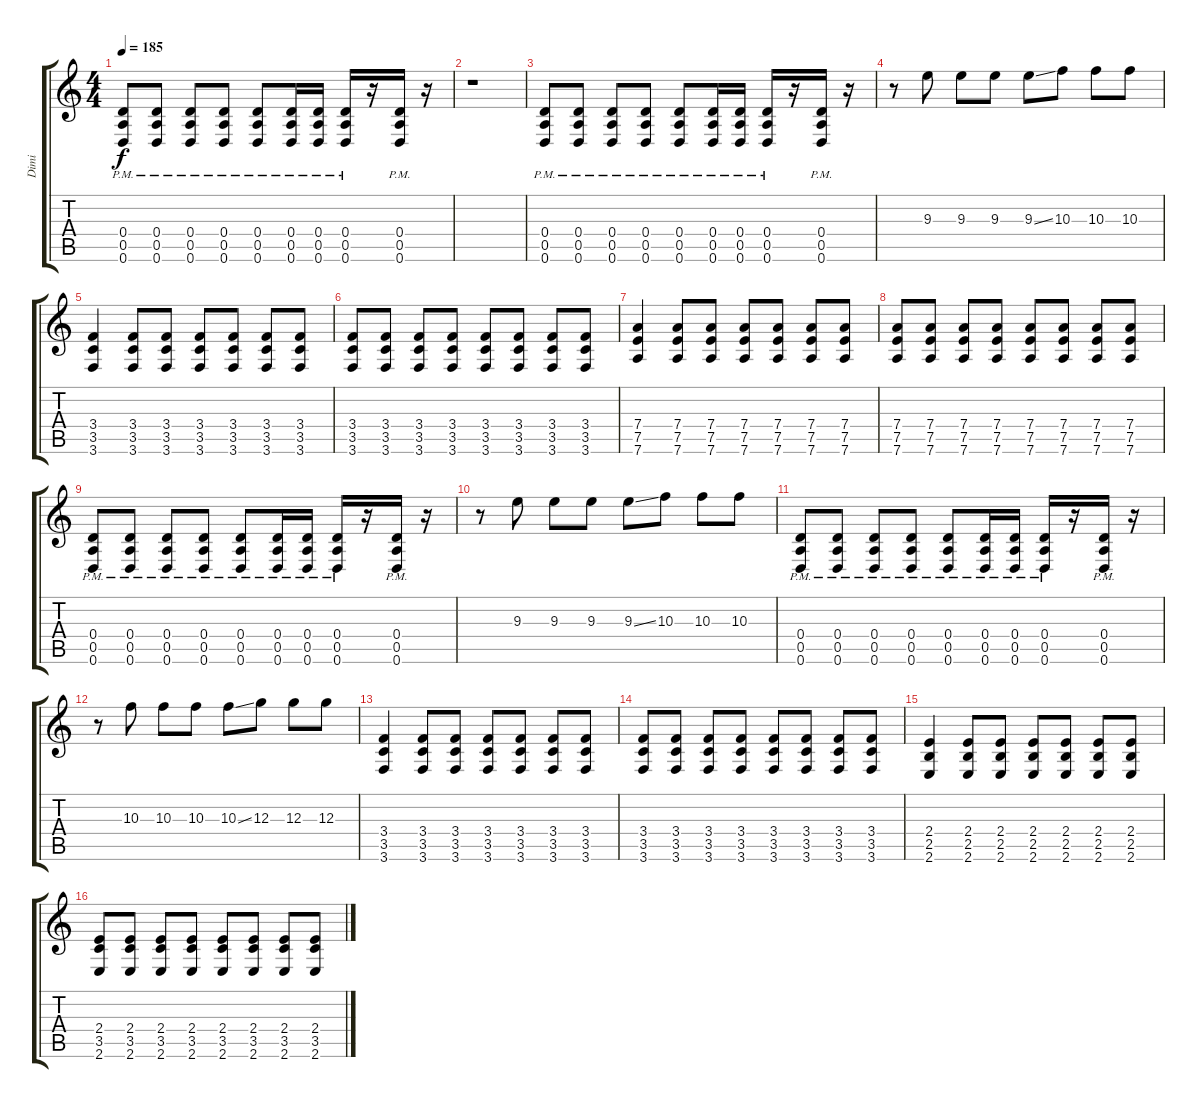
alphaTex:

\track ("Dimi" "Dimi") {instrument distortionguitar}
\staff {score tabs}
\tuning (E4 B3 G3 D3 A2 D2) {hide}
\ts (4 4)
\tempo 185
\clef g2
\ks c
(0.4{pm} 0.5{pm} 0.6{pm}).8{dy f} (0.4{pm} 0.5{pm} 0.6{pm}).8 (0.4{pm} 0.5{pm} 0.6{pm}).8 (0.4{pm} 0.5{pm} 0.6{pm}).8 (0.4{pm} 0.5{pm} 0.6{pm}).8 (0.4{pm} 0.5{pm} 0.6{pm}).16 (0.4{pm} 0.5{pm} 0.6{pm}).16 (0.4{pm} 0.5{pm} 0.6{pm}).16 r.16 (0.4{pm} 0.5{pm} 0.6{pm}).16 r.16 |
r.1 |
(0.4{pm} 0.5{pm} 0.6{pm}).8 (0.4{pm} 0.5{pm} 0.6{pm}).8 (0.4{pm} 0.5{pm} 0.6{pm}).8 (0.4{pm} 0.5{pm} 0.6{pm}).8 (0.4{pm} 0.5{pm} 0.6{pm}).8 (0.4{pm} 0.5{pm} 0.6{pm}).16 (0.4{pm} 0.5{pm} 0.6{pm}).16 (0.4{pm} 0.5{pm} 0.6{pm}).16 r.16 (0.4{pm} 0.5{pm} 0.6{pm}).16 r.16 |
r.8 9.3.8 9.3.8 9.3.8 9.3{ss}.8 10.3.8 10.3.8 10.3.8 |
(3.4 3.5 3.6).4 (3.4 3.5 3.6).8 (3.4 3.5 3.6).8 (3.4 3.5 3.6).8 (3.4 3.5 3.6).8 (3.4 3.5 3.6).8 (3.4 3.5 3.6).8 |
(3.4 3.5 3.6).8 (3.4 3.5 3.6).8 (3.4 3.5 3.6).8 (3.4 3.5 3.6).8 (3.4 3.5 3.6).8 (3.4 3.5 3.6).8 (3.4 3.5 3.6).8 (3.4 3.5 3.6).8 |
(7.4 7.5 7.6).4 (7.4 7.5 7.6).8 (7.4 7.5 7.6).8 (7.4 7.5 7.6).8 (7.4 7.5 7.6).8 (7.4 7.5 7.6).8 (7.4 7.5 7.6).8 |
(7.4 7.5 7.6).8 (7.4 7.5 7.6).8 (7.4 7.5 7.6).8 (7.4 7.5 7.6).8 (7.4 7.5 7.6).8 (7.4 7.5 7.6).8 (7.4 7.5 7.6).8 (7.4 7.5 7.6).8 |
(0.4{pm} 0.5{pm} 0.6{pm}).8 (0.4{pm} 0.5{pm} 0.6{pm}).8 (0.4{pm} 0.5{pm} 0.6{pm}).8 (0.4{pm} 0.5{pm} 0.6{pm}).8 (0.4{pm} 0.5{pm} 0.6{pm}).8 (0.4{pm} 0.5{pm} 0.6{pm}).16 (0.4{pm} 0.5{pm} 0.6{pm}).16 (0.4{pm} 0.5{pm} 0.6{pm}).16 r.16 (0.4{pm} 0.5{pm} 0.6{pm}).16 r.16 |
r.8 9.3.8 9.3.8 9.3.8 9.3{ss}.8 10.3.8 10.3.8 10.3.8 |
(0.4{pm} 0.5{pm} 0.6{pm}).8 (0.4{pm} 0.5{pm} 0.6{pm}).8 (0.4{pm} 0.5{pm} 0.6{pm}).8 (0.4{pm} 0.5{pm} 0.6{pm}).8 (0.4{pm} 0.5{pm} 0.6{pm}).8 (0.4{pm} 0.5{pm} 0.6{pm}).16 (0.4{pm} 0.5{pm} 0.6{pm}).16 (0.4{pm} 0.5{pm} 0.6{pm}).16 r.16 (0.4{pm} 0.5{pm} 0.6{pm}).16 r.16 |
r.8 10.3.8 10.3.8 10.3.8 10.3{ss}.8 12.3.8 12.3.8 12.3.8 |
(3.4 3.5 3.6).4 (3.4 3.5 3.6).8 (3.4 3.5 3.6).8 (3.4 3.5 3.6).8 (3.4 3.5 3.6).8 (3.4 3.5 3.6).8 (3.4 3.5 3.6).8 |
(3.4 3.5 3.6).8 (3.4 3.5 3.6).8 (3.4 3.5 3.6).8 (3.4 3.5 3.6).8 (3.4 3.5 3.6).8 (3.4 3.5 3.6).8 (3.4 3.5 3.6).8 (3.4 3.5 3.6).8 |
(2.4 2.5 2.6).4 (2.4 2.5 2.6).8 (2.4 2.5 2.6).8 (2.4 2.5 2.6).8 (2.4 2.5 2.6).8 (2.4 2.5 2.6).8 (2.4 2.5 2.6).8 |
(2.4 3.5 2.6).8 (2.4 3.5 2.6).8 (2.4 3.5 2.6).8 (2.4 3.5 2.6).8 (2.4 3.5 2.6).8 (2.4 3.5 2.6).8 (2.4 3.5 2.6).8 (2.4 3.5 2.6).8
